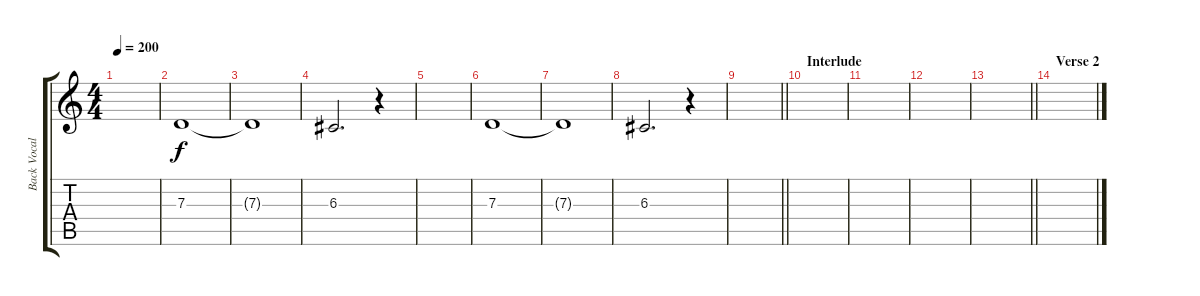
\track ("Back Vocals" "Back Vocal") {instrument tenorsax}
\staff {score tabs}
\tuning (E4 B3 G3 D3 A2 E2) {hide}
\ts (4 4)
\tempo 200
\clef g2
\ks c
|
7.3.1 |
7.3{t}.1 |
6.3.2{d} r.4 |
|
7.3.1 |
7.3{t}.1 |
6.3.2{d} r.4 |
\barLineRight lightlight
|
\section ("" "Interlude")
|
|
|
\barLineRight lightlight
|
\section ("" "Verse 2")
